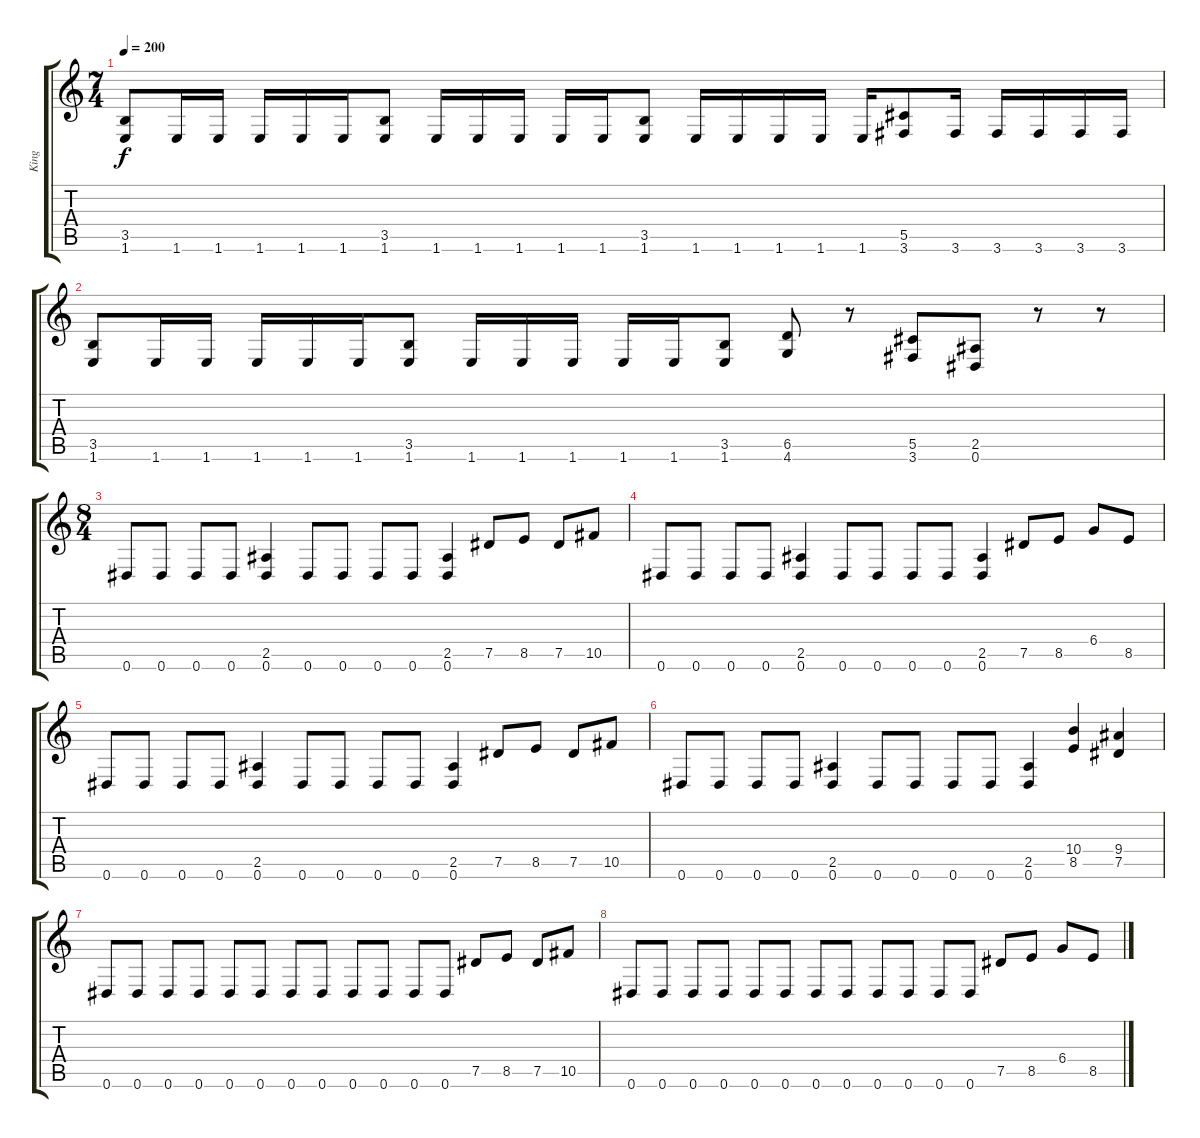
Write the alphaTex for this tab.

\track ("King" "King") {instrument distortionguitar}
\staff {score tabs}
\tuning (Eb4 Bb3 Gb3 Db3 Ab2 Eb2) {hide}
\ts (7 4)
\tempo 200
\clef g2
\ks c
(3.5 1.6).8{dy f} 1.6.16 1.6.16 1.6.16 1.6.16 1.6.16 (3.5 1.6).8 1.6.16 1.6.16 1.6.16 1.6.16 1.6.16 (3.5 1.6).8 1.6.16 1.6.16 1.6.16 1.6.16 1.6.16 (5.5 3.6).8 3.6.16 3.6.16 3.6.16 3.6.16 3.6.16 |
(3.5 1.6).8 1.6.16 1.6.16 1.6.16 1.6.16 1.6.16 (3.5 1.6).8 1.6.16 1.6.16 1.6.16 1.6.16 1.6.16 (3.5 1.6).8 (6.5 4.6).8 r.8 (5.5 3.6).8 (2.5 0.6).8 r.8 r.8 |
\ts (8 4)
0.6.8 0.6.8 0.6.8 0.6.8 (2.5 0.6).4 0.6.8 0.6.8 0.6.8 0.6.8 (2.5 0.6).4 7.5.8 8.5.8 7.5.8 10.5.8 |
0.6.8 0.6.8 0.6.8 0.6.8 (2.5 0.6).4 0.6.8 0.6.8 0.6.8 0.6.8 (2.5 0.6).4 7.5.8 8.5.8 6.4.8 8.5.8 |
0.6.8 0.6.8 0.6.8 0.6.8 (2.5 0.6).4 0.6.8 0.6.8 0.6.8 0.6.8 (2.5 0.6).4 7.5.8 8.5.8 7.5.8 10.5.8 |
0.6.8 0.6.8 0.6.8 0.6.8 (2.5 0.6).4 0.6.8 0.6.8 0.6.8 0.6.8 (2.5 0.6).4 (10.4 8.5).4 (9.4 7.5).4 |
0.6.8 0.6.8 0.6.8 0.6.8 0.6.8 0.6.8 0.6.8 0.6.8 0.6.8 0.6.8 0.6.8 0.6.8 7.5.8 8.5.8 7.5.8 10.5.8 |
0.6.8 0.6.8 0.6.8 0.6.8 0.6.8 0.6.8 0.6.8 0.6.8 0.6.8 0.6.8 0.6.8 0.6.8 7.5.8 8.5.8 6.4.8 8.5.8
